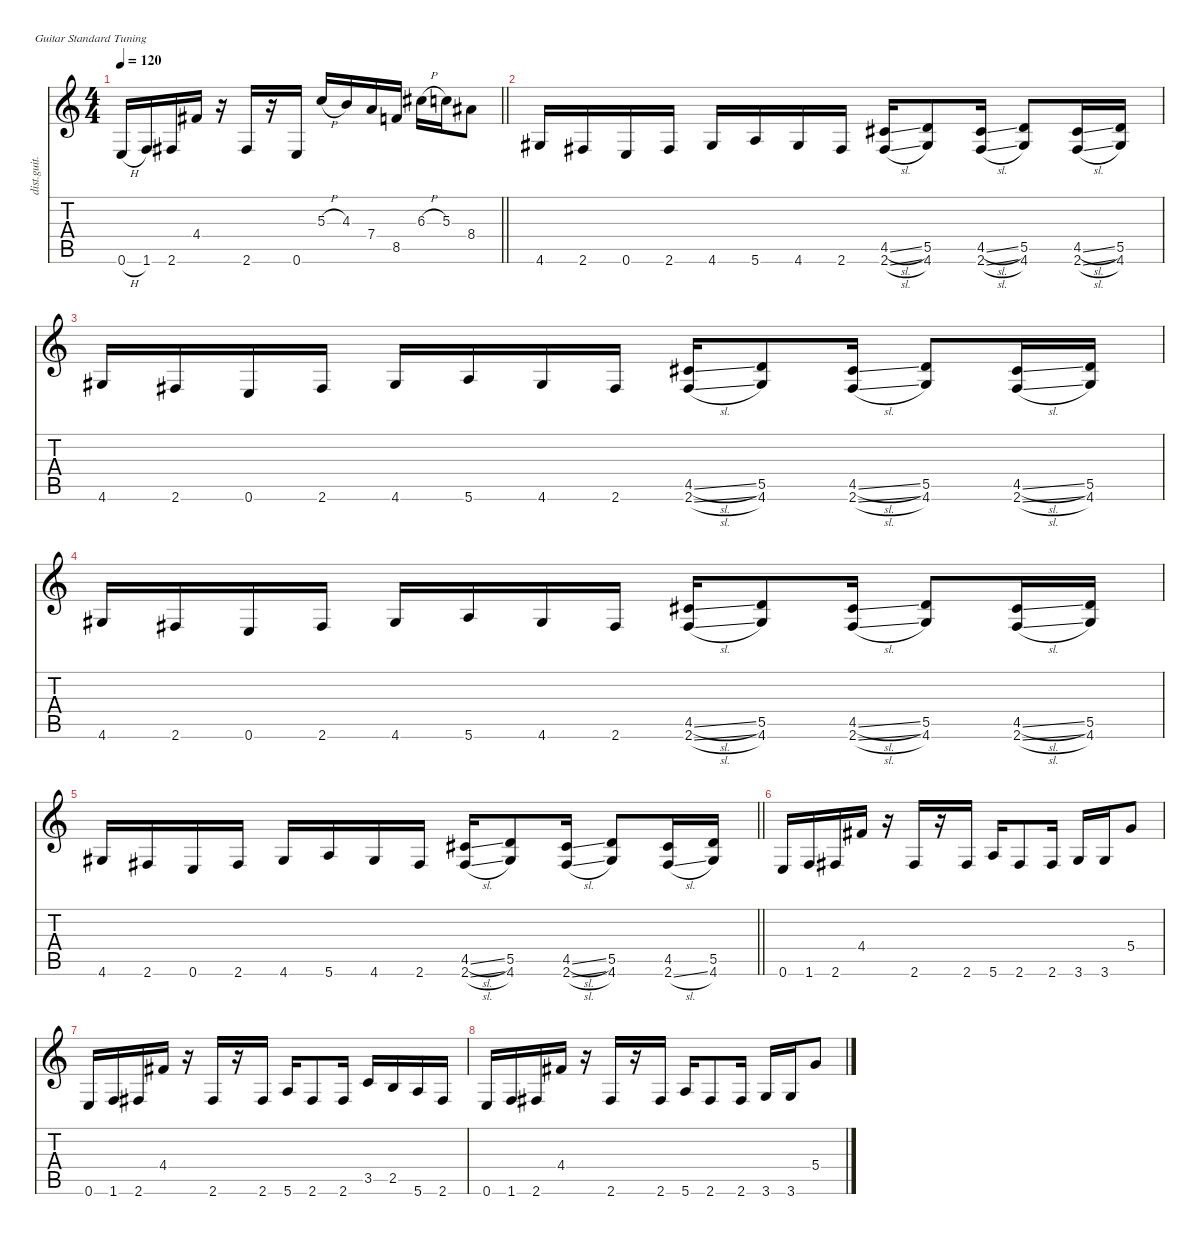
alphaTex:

\defaultSystemsLayout 4
\hideDynamics
\bracketExtendMode nobrackets
\otherSystemsTrackNameOrientation horizontal
\track ("Guitar 1" "dist.guit.") {defaultSystemsLayout 4 instrument distortionguitar}
\staff {score tabs}
\tuning (E4 B3 G3 D3 A2 E2)
\ts (4 4)
\tempo 120
\clef g2
\barLineRight lightlight
\ks c
0.6{h}.16{dy f beam Up} 1.6.16{beam Up} 2.6{acc #}.16{beam Up} 4.4{acc #}.16{beam Up} r.16{beam Up} 2.6{acc #}.16{beam Up} r.16{beam Up} 0.6.16{beam Up} 5.3{h}.16{beam Up} 4.3.16{beam Up} 7.4.16{beam Up} 8.5.16{beam Up} 6.3{h acc #}.16{beam Down} 5.3.16{beam Down} 8.4{acc #}.8{beam Down} |
4.6{acc #}.16{beam Up} 2.6{acc #}.16{beam Up} 0.6.16{beam Up} 2.6{acc #}.16{beam Up} 4.6{acc #}.16{beam Up} 5.6.16{beam Up} 4.6{acc #}.16{beam Up} 2.6{acc #}.16{beam Up} (4.5{sl acc #} 2.6{sl acc #}).16{beam Up} (5.5 4.6{acc #}).8{beam Up} (4.5{sl acc #} 2.6{sl acc #}).16{beam Up} (5.5 4.6{acc #}).8{beam Up} (4.5{sl acc #} 2.6{sl acc #}).16{beam Up} (5.5 4.6{acc #}).16{beam Up} |
4.6{acc #}.16{beam Up} 2.6{acc #}.16{beam Up} 0.6.16{beam Up} 2.6{acc #}.16{beam Up} 4.6{acc #}.16{beam Up} 5.6.16{beam Up} 4.6{acc #}.16{beam Up} 2.6{acc #}.16{beam Up} (4.5{sl acc #} 2.6{sl acc #}).16{beam Up} (5.5 4.6{acc #}).8{beam Up} (4.5{sl acc #} 2.6{sl acc #}).16{beam Up} (5.5 4.6{acc #}).8{beam Up} (4.5{sl acc #} 2.6{sl acc #}).16{beam Up} (5.5 4.6{acc #}).16{beam Up} |
4.6{acc #}.16{beam Up} 2.6{acc #}.16{beam Up} 0.6.16{beam Up} 2.6{acc #}.16{beam Up} 4.6{acc #}.16{beam Up} 5.6.16{beam Up} 4.6{acc #}.16{beam Up} 2.6{acc #}.16{beam Up} (4.5{sl acc #} 2.6{sl acc #}).16{beam Up} (5.5 4.6{acc #}).8{beam Up} (4.5{sl acc #} 2.6{sl acc #}).16{beam Up} (5.5 4.6{acc #}).8{beam Up} (4.5{sl acc #} 2.6{sl acc #}).16{beam Up} (5.5 4.6{acc #}).16{beam Up} |
\barLineRight lightlight
4.6{acc #}.16{beam Up} 2.6{acc #}.16{beam Up} 0.6.16{beam Up} 2.6{acc #}.16{beam Up} 4.6{acc #}.16{beam Up} 5.6.16{beam Up} 4.6{acc #}.16{beam Up} 2.6{acc #}.16{beam Up} (4.5{sl acc #} 2.6{sl acc #}).16{beam Up} (5.5 4.6{acc #}).8{beam Up} (4.5{sl acc #} 2.6{sl acc #}).16{beam Up} (5.5 4.6{acc #}).8{beam Up} (4.5{acc #} 2.6{sl acc #}).16{beam Up} (5.5 4.6{acc #}).16{beam Up} |
0.6.16{beam Up} 1.6.16{beam Up} 2.6{acc #}.16{beam Up} 4.4{acc #}.16{beam Up} r.16{beam Up} 2.6{acc #}.16{beam Up} r.16{beam Up} 2.6{acc #}.16{beam Up} 5.6.16{beam Up} 2.6{acc #}.8{beam Up} 2.6{acc #}.16{beam Up} 3.6.16{beam Up} 3.6.16{beam Up} 5.4.8{beam Up} |
0.6.16{beam Up} 1.6.16{beam Up} 2.6{acc #}.16{beam Up} 4.4{acc #}.16{beam Up} r.16{beam Up} 2.6{acc #}.16{beam Up} r.16{beam Up} 2.6{acc #}.16{beam Up} 5.6.16{beam Up} 2.6{acc #}.8{beam Up} 2.6{acc #}.16{beam Up} 3.5.16{beam Up} 2.5.16{beam Up} 5.6.16{beam Up} 2.6{acc #}.16{beam Up} |
0.6.16{beam Up} 1.6.16{beam Up} 2.6{acc #}.16{beam Up} 4.4{acc #}.16{beam Up} r.16{beam Up} 2.6{acc #}.16{beam Up} r.16{beam Up} 2.6{acc #}.16{beam Up} 5.6.16{beam Up} 2.6{acc #}.8{beam Up} 2.6{acc #}.16{beam Up} 3.6.16{beam Up} 3.6.16{beam Up} 5.4.8{beam Up}
